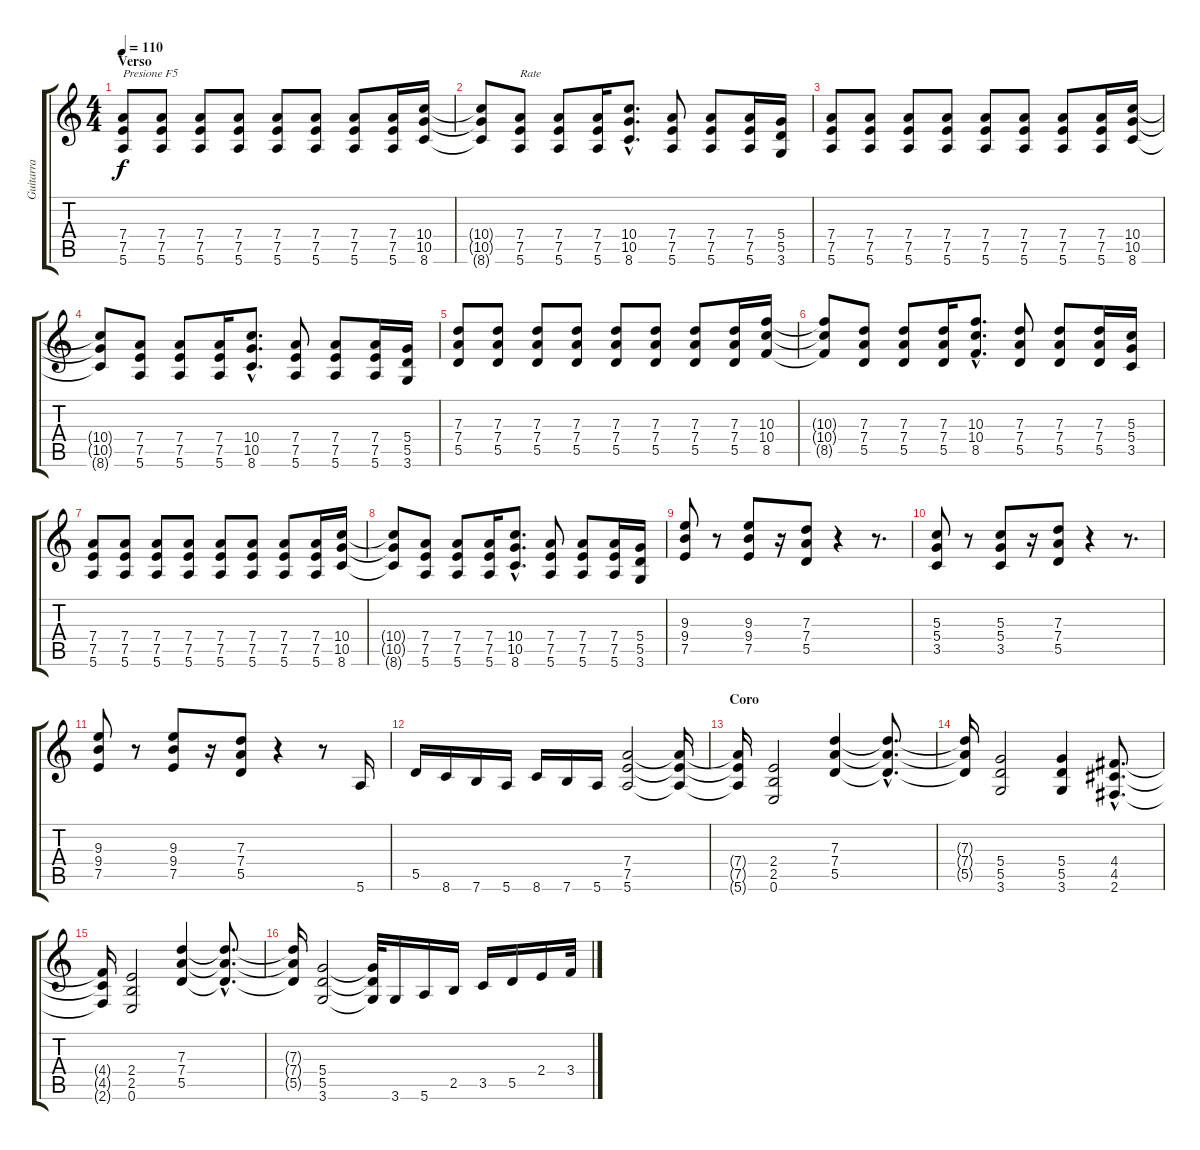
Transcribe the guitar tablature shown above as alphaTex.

\track ("Guitarra" "Guitarra") {instrument distortionguitar}
\staff {score tabs}
\tuning (E4 B3 G3 D3 A2 E2) {hide}
\ts (4 4)
\section ("" "Verso")
\tempo 110
\clef g2
\ks c
(7.4 7.5 5.6).8{txt "Presione F5" dy f instrument distortionguitar} (7.4 7.5 5.6).8 (7.4 7.5 5.6).8 (7.4 7.5 5.6).8 (7.4 7.5 5.6).8 (7.4 7.5 5.6).8 (7.4 7.5 5.6).8 (7.4 7.5 5.6).16 (10.4 10.5 8.6).16 |
(10.4{t} 10.5{t} 8.6{t}).8 (7.4 7.5 5.6).8{txt "Rate"} (7.4 7.5 5.6).8 (7.4 7.5 5.6).16 (10.4{hac} 10.5{hac} 8.6{hac}).8{d} (7.4 7.5 5.6).8 (7.4 7.5 5.6).8 (7.4 7.5 5.6).16 (5.4 5.5 3.6).16 |
(7.4 7.5 5.6).8 (7.4 7.5 5.6).8 (7.4 7.5 5.6).8 (7.4 7.5 5.6).8 (7.4 7.5 5.6).8 (7.4 7.5 5.6).8 (7.4 7.5 5.6).8 (7.4 7.5 5.6).16 (10.4 10.5 8.6).16 |
(10.4{t} 10.5{t} 8.6{t}).8 (7.4 7.5 5.6).8 (7.4 7.5 5.6).8 (7.4 7.5 5.6).16 (10.4{hac} 10.5{hac} 8.6{hac}).8{d} (7.4 7.5 5.6).8 (7.4 7.5 5.6).8 (7.4 7.5 5.6).16 (5.4 5.5 3.6).16 |
(7.3 7.4 5.5).8 (7.3 7.4 5.5).8 (7.3 7.4 5.5).8 (7.3 7.4 5.5).8 (7.3 7.4 5.5).8 (7.3 7.4 5.5).8 (7.3 7.4 5.5).8 (7.3 7.4 5.5).16 (10.3 10.4 8.5).16 |
(10.3{t} 10.4{t} 8.5{t}).8 (7.3 7.4 5.5).8 (7.3 7.4 5.5).8 (7.3 7.4 5.5).16 (10.3{hac} 10.4{hac} 8.5{hac}).8{d} (7.3 7.4 5.5).8 (7.3 7.4 5.5).8 (7.3 7.4 5.5).16 (5.3 5.4 3.5).16 |
(7.4 7.5 5.6).8 (7.4 7.5 5.6).8 (7.4 7.5 5.6).8 (7.4 7.5 5.6).8 (7.4 7.5 5.6).8 (7.4 7.5 5.6).8 (7.4 7.5 5.6).8 (7.4 7.5 5.6).16 (10.4 10.5 8.6).16 |
(10.4{t} 10.5{t} 8.6{t}).8 (7.4 7.5 5.6).8 (7.4 7.5 5.6).8 (7.4 7.5 5.6).16 (10.4{hac} 10.5{hac} 8.6{hac}).8{d} (7.4 7.5 5.6).8 (7.4 7.5 5.6).8 (7.4 7.5 5.6).16 (5.4 5.5 3.6).16 |
(9.3 9.4 7.5).8 r.8 (9.3 9.4 7.5).8 r.16 (7.3 7.4 5.5).8 r.4 r.8{d} |
(5.3 5.4 3.5).8 r.8 (5.3 5.4 3.5).8 r.16 (7.3 7.4 5.5).8 r.4 r.8{d} |
(9.3 9.4 7.5).8 r.8 (9.3 9.4 7.5).8 r.16 (7.3 7.4 5.5).8 r.4 r.8 5.6.16 |
5.5.16 8.6.16 7.6.16 5.6.16 8.6.16 7.6.16 5.6.16 (7.4 7.5 5.6).2 (7.4{t} 7.5{t} 5.6{t}).16 |
\section ("" "Coro")
(7.4{t} 7.5{t} 5.6{t}).16 (2.4 2.5 0.6).2 (7.3 7.4 5.5).4 (7.3{hac t} 7.4{hac t} 5.5{hac t}).8{d} |
(7.3{t} 7.4{t} 5.5{t}).16 (5.4 5.5 3.6).2 (5.4 5.5 3.6).4 (4.4{hac} 4.5{hac} 2.6{hac}).8{d} |
(4.4{t} 4.5{t} 2.6{t}).16 (2.4 2.5 0.6).2 (7.3 7.4 5.5).4 (7.3{hac t} 7.4{hac t} 5.5{hac t}).8{d} |
(7.3{t} 7.4{t} 5.5{t}).16 (5.4 5.5 3.6).2 (5.4{t} 5.5{t} 3.6{t}).32 3.6.16 5.6.16 2.5.16 3.5.16 5.5.16 2.4.16 3.4.32
